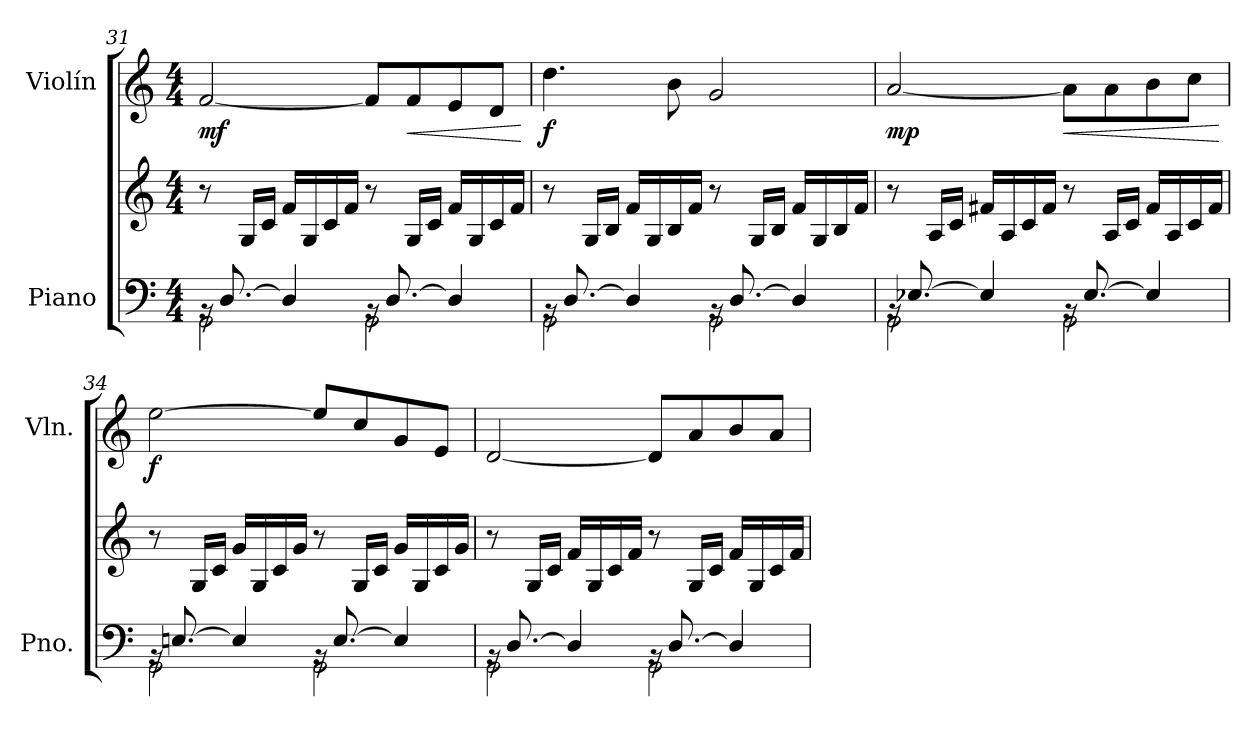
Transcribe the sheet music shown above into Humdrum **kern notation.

**kern	**kern	**kern	**dynam
*part2	*part2	*part1	*part1
*staff3	*staff2	*staff1	*staff1
*I"Piano	*	*I"Violín	*
*I'Pno.	*	*I'Vln.	*
!!LO:LB:g=z
*clefF4	*clefG2	*clefG2	*
*k[]	*k[]	*k[]	*
*M4/4	*M4/4	*M4/4	*
=31	=31	=31	=31
*^	*	*	*
!	!	!	!	!LO:DY:b
16rBB	2GG\	8r	[2f/	mf
[8.D/	.	.	.	.
.	.	16G/LL	.	.
.	.	16c/JJ	.	.
4D/]	.	16f/LL	.	.
.	.	16G/	.	.
.	.	16c/	.	.
.	.	16f/JJ	.	.
16rBB	2GG\	8r	8f/L]	.
[8.D/	.	.	.	.
!	!	!	!	!LO:HP:b
.	.	16G/LL	8f/	<
.	.	16c/JJ	.	.
4D/]	.	16f/LL	8e/	.
.	.	16G/	.	.
.	.	16c/	8d/J	.
.	.	16f/JJ	.	.
*v	*v	*	*	*
.	.	.	[
=32	=32	=32	=32
*^	*	*	*
!	!	!	!	!LO:DY:b
16rBB	2GG\	8r	4.dd\	f
[8.D/	.	.	.	.
.	.	16G/LL	.	.
.	.	16B/JJ	.	.
4D/]	.	16f/LL	.	.
.	.	16G/	.	.
.	.	16B/	8b\	.
.	.	16f/JJ	.	.
16rBB	2GG\	8r	2g/	.
[8.D/	.	.	.	.
.	.	16G/LL	.	.
.	.	16B/JJ	.	.
4D/]	.	16f/LL	.	.
.	.	16G/	.	.
.	.	16B/	.	.
.	.	16f/JJ	.	.
=33	=33	=33	=33	=33
!	!	!	!	!LO:DY:b
16rBB	2GG\	8r	[2a/	mp
[8.E-X/	.	.	.	.
.	.	16A/LL	.	.
.	.	16c/JJ	.	.
4E-/]	.	16f#X/LL	.	.
.	.	16A/	.	.
.	.	16c/	.	.
.	.	16f#/JJ	.	.
!	!	!	!	!LO:HP:b
16rBB	2GG\	8r	8a\L]	<
[8.E-/	.	.	.	.
.	.	16A/LL	8a\	.
.	.	16c/JJ	.	.
4E-/]	.	16f#/LL	8b\	.
.	.	16A/	.	.
.	.	16c/	8cc\J	.
.	.	16f#/JJ	.	.
*v	*v	*	*	*
.	.	.	[
!!LO:LB:g=z
=34	=34	=34	=34
*^	*	*	*
!	!	!	!	!LO:DY:b
16rBB	2GG\	8r	[2ee\	f
[8.En/	.	.	.	.
.	.	16G/LL	.	.
.	.	16c/JJ	.	.
4E/]	.	16g/LL	.	.
.	.	16G/	.	.
.	.	16c/	.	.
.	.	16g/JJ	.	.
16rBB	2GG\	8r	8ee/L]	.
[8.E/	.	.	.	.
.	.	16G/LL	8cc/	.
.	.	16c/JJ	.	.
4E/]	.	16g/LL	8g/	.
.	.	16G/	.	.
.	.	16c/	8e/J	.
.	.	16g/JJ	.	.
=35	=35	=35	=35	=35
16rBB	2GG\	8r	[2d/	.
[8.D/	.	.	.	.
.	.	16G/LL	.	.
.	.	16c/JJ	.	.
4D/]	.	16f/LL	.	.
.	.	16G/	.	.
.	.	16c/	.	.
.	.	16f/JJ	.	.
16rBB	2GG\	8r	8d/L]	.
[8.D/	.	.	.	.
.	.	16G/LL	8a/	.
.	.	16c/JJ	.	.
4D/]	.	16f/LL	8b/	.
.	.	16G/	.	.
.	.	16c/	8a/J	.
.	.	16f/JJ	.	.
*v	*v	*	*	*
=	=	=	=
*-	*-	*-	*-
